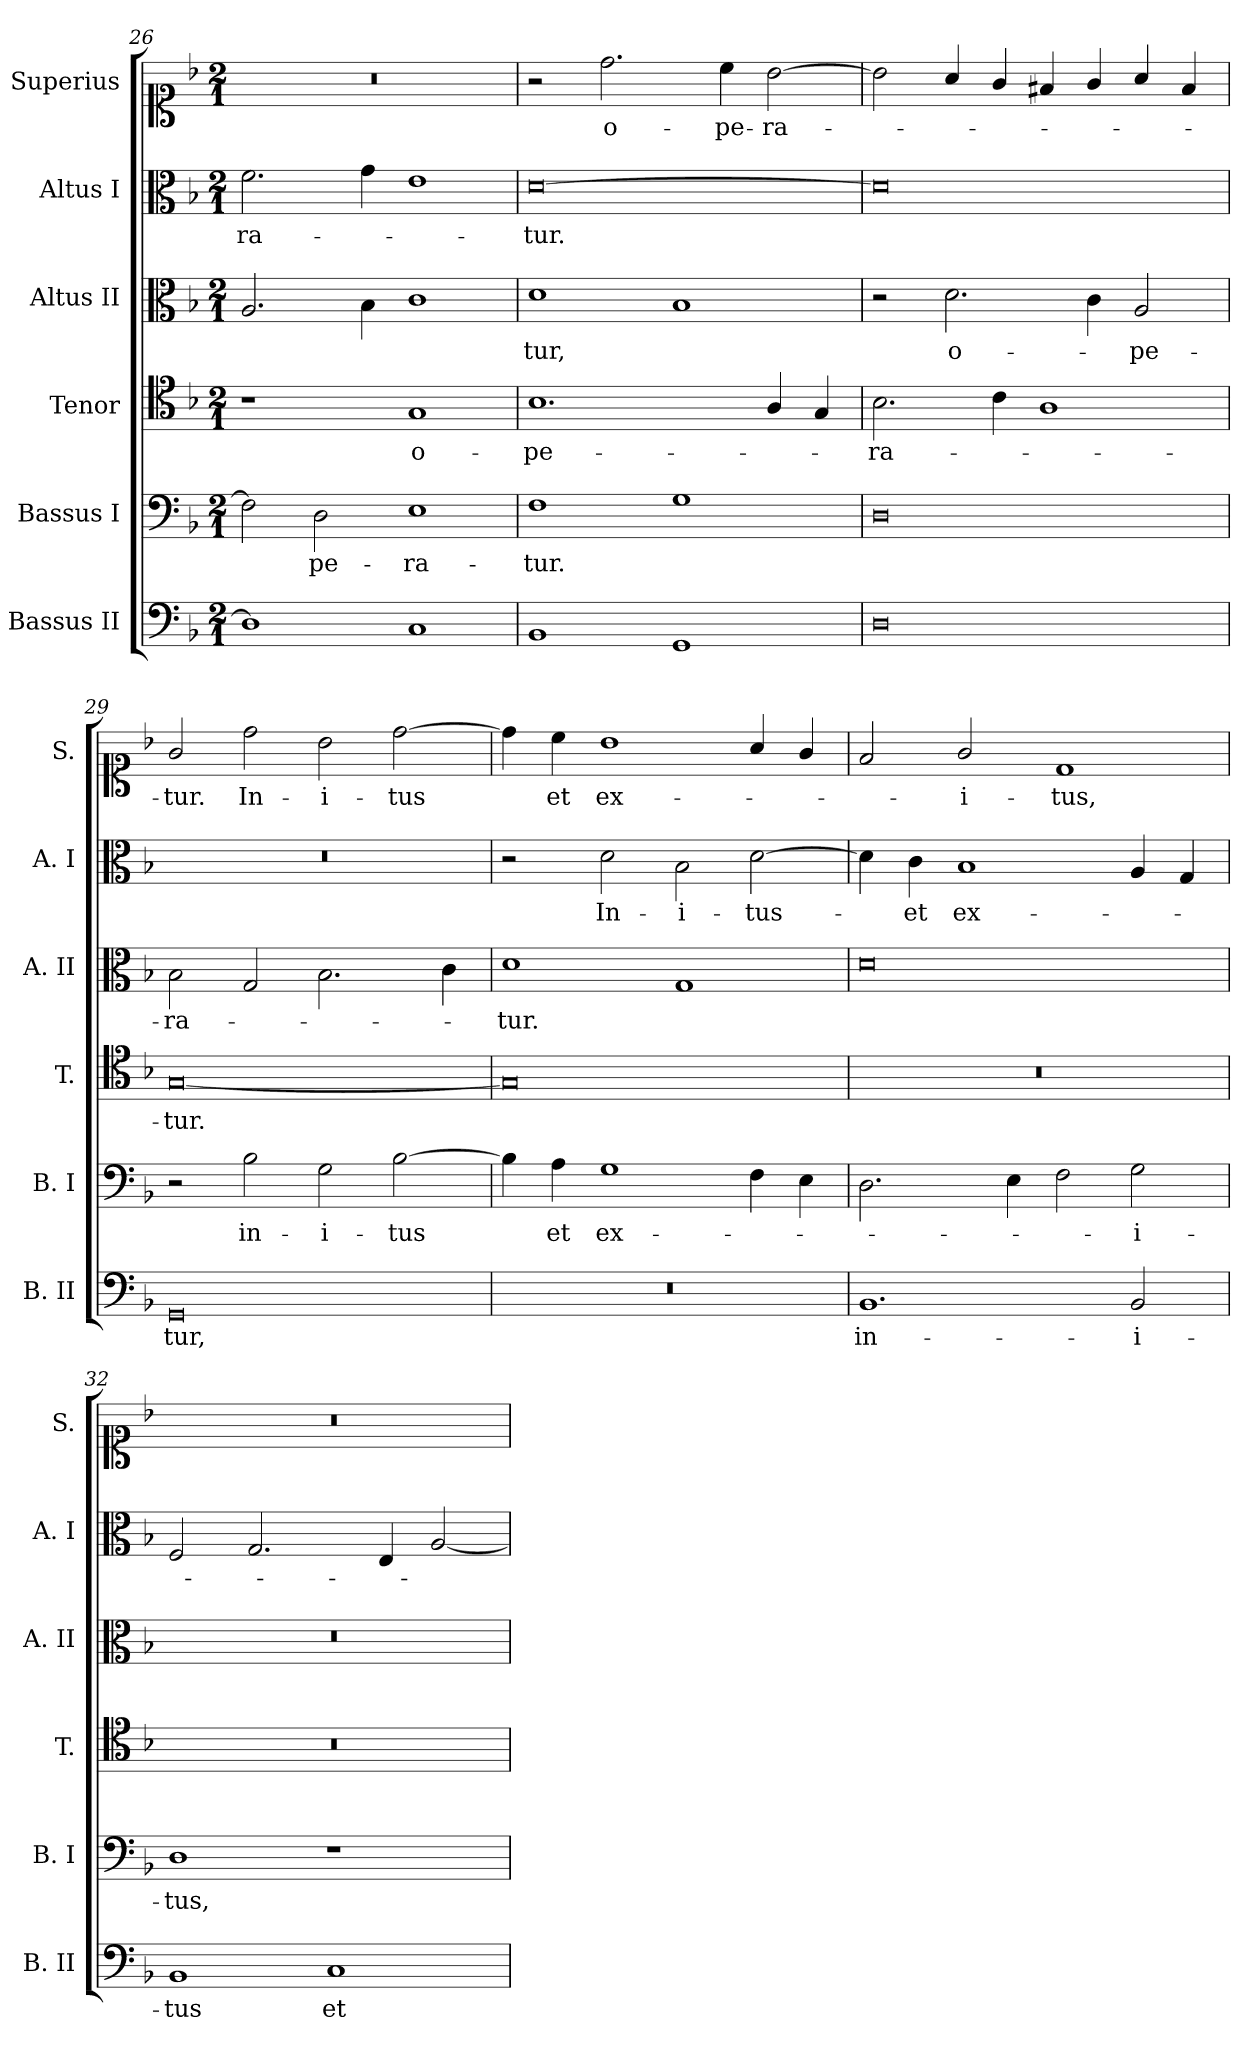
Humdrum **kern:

**kern	**text	**kern	**text	**kern	**text	**kern	**text	**kern	**text	**kern	**text
*part6	*part6	*part5	*part5	*part4	*part4	*part3	*part3	*part2	*part2	*part1	*part1
*staff6	*staff6	*staff5	*staff5	*staff4	*staff4	*staff3	*staff3	*staff2	*staff2	*staff1	*staff1
*I"Bassus II	*	*I"Bassus I	*	*I"Tenor	*	*I"Altus II	*	*I"Altus I	*	*I"Superius	*
*I'B. II	*	*I'B.  I	*	*I'T.	*	*I'A. II	*	*I'A. I	*	*I'S.	*
*clefF4	*	*clefF4	*	*clefC4	*	*clefC3	*	*clefC3	*	*clefC1	*
*k[b-]	*	*k[b-]	*	*k[b-]	*	*k[b-]	*	*k[b-]	*	*k[b-]	*
*F:	*	*F:	*	*F:	*	*F:	*	*F:	*	*F:	*
*M2/1	*	*M2/1	*	*M2/1	*	*M2/1	*	*M2/1	*	*M2/1	*
=26	=26	=26	=26	=26	=26	=26	=26	=26	=26	=26	=26
!	!	!	!	!	!	!	!	!	!LO:LY:b	!	!
1D]	.	2F\]	.	1r	.	2.A/	.	2.f\	-ra-	0r	.
!	!	!	!LO:LY:b	!	!	!	!	!	!	!	!
.	.	2D\	-pe-	.	.	.	.	.	.	.	.
.	.	.	.	.	.	4B-\	.	4g\	.	.	.
!	!	!	!LO:LY:b	!	!LO:LY:b	!	!	!	!	!	!
1C	.	1E	-ra-	1G	o-	1c	.	1e	.	.	.
=27	=27	=27	=27	=27	=27	=27	=27	=27	=27	=27	=27
!	!	!	!LO:LY:b	!	!LO:LY:b	!	!LO:LY:b	!	!LO:LY:b	!	!
1BB-	.	1F	-tur.	1.B-	-pe-	1d	-tur,	[0d	-tur.	2r	.
!	!	!	!	!	!	!	!	!	!	!	!LO:LY:b
.	.	.	.	.	.	.	.	.	.	2.dd\	o-
1GG	.	1G	.	.	.	1B-	.	.	.	.	.
!	!	!	!	!	!	!	!	!	!	!	!LO:LY:b
.	.	.	.	.	.	.	.	.	.	4cc\	-pe-
!	!	!	!	!	!	!	!	!	!	!	!LO:LY:b
.	.	.	.	4A/	.	.	.	.	.	[2b-\	-ra-
.	.	.	.	4G/	.	.	.	.	.	.	.
=28	=28	=28	=28	=28	=28	=28	=28	=28	=28	=28	=28
!	!	!	!	!	!LO:LY:b	!	!	!	!	!	!
0D	.	0D	.	2.B-\	-ra-	2r	.	0d]	.	2b-\]	.
!	!	!	!	!	!	!	!LO:LY:b	!	!	!	!
.	.	.	.	.	.	2.d\	o-	.	.	4a/	.
.	.	.	.	4c\	.	.	.	.	.	4g/	.
.	.	.	.	1A	.	.	.	.	.	4f#i/	.
.	.	.	.	.	.	4c\	.	.	.	4g/	.
!	!	!	!	!	!	!	!LO:LY:b	!	!	!	!
.	.	.	.	.	.	2A/	-pe-	.	.	4a/	.
.	.	.	.	.	.	.	.	.	.	4f#i/	.
=29	=29	=29	=29	=29	=29	=29	=29	=29	=29	=29	=29
!	!LO:LY:b	!	!	!	!LO:LY:b	!	!LO:LY:b	!	!	!	!LO:LY:b
0GG	-tur,	2r	.	[0G	-tur.	2B-\	-ra-	0r	.	2g/	-tur.
!	!	!	!LO:LY:b	!	!	!	!	!	!	!	!LO:LY:b
.	.	2B-\	in-	.	.	2G/	.	.	.	2dd\	In-
!	!	!	!LO:LY:b	!	!	!	!	!	!	!	!LO:LY:b
.	.	2G\	-i-	.	.	2.B-\	.	.	.	2b-\	-i-
!	!	!	!LO:LY:b	!	!	!	!	!	!	!	!LO:LY:b
.	.	[2B-\	-tus	.	.	.	.	.	.	[2dd\	-tus
.	.	.	.	.	.	4c\	.	.	.	.	.
=30	=30	=30	=30	=30	=30	=30	=30	=30	=30	=30	=30
!	!	!	!	!	!	!	!LO:LY:b	!	!	!	!
0r	.	4B-\]	.	0G]	.	1d	-tur.	2r	.	4dd\]	.
!	!	!	!LO:LY:b	!	!	!	!	!	!	!	!LO:LY:b
.	.	4A\	et	.	.	.	.	.	.	4cc\	et
!	!	!	!LO:LY:b	!	!	!	!	!	!LO:LY:b	!	!LO:LY:b
.	.	1G	ex-	.	.	.	.	2d\	In-	1b-	ex-
!	!	!	!	!	!	!	!	!	!LO:LY:b	!	!
.	.	.	.	.	.	1G	.	2B-\	-i-	.	.
!	!	!	!	!	!	!	!	!	!LO:LY:b	!	!
.	.	4F\	.	.	.	.	.	[2d\	-tus-	4a/	.
.	.	4E\	.	.	.	.	.	.	.	4g/	.
!!LO:LB:g=z
=31	=31	=31	=31	=31	=31	=31	=31	=31	=31	=31	=31
!	!LO:LY:b	!	!	!	!	!	!	!	!	!	!
1.BB-	in-	2.D\	.	0r	.	0d	.	4d\]	.	2f/	.
!	!	!	!	!	!	!	!	!	!LO:LY:b	!	!
.	.	.	.	.	.	.	.	4c\	-et	.	.
!	!	!	!	!	!	!	!	!	!LO:LY:b	!	!LO:LY:b
.	.	.	.	.	.	.	.	1B-	ex-	2g/	-i-
.	.	4E\	.	.	.	.	.	.	.	.	.
!	!	!	!	!	!	!	!	!	!	!	!LO:LY:b
.	.	2F\	.	.	.	.	.	.	.	1d	-tus,
!	!LO:LY:b	!	!LO:LY:b	!	!	!	!	!	!	!	!
2BB-/	-i-	2G\	-i-	.	.	.	.	4A/	.	.	.
.	.	.	.	.	.	.	.	4G/	.	.	.
=32	=32	=32	=32	=32	=32	=32	=32	=32	=32	=32	=32
!	!LO:LY:b	!	!LO:LY:b	!	!	!	!	!	!	!	!
1BB-	-tus	1D	-tus,	0r	.	0r	.	2F/	.	0r	.
.	.	.	.	.	.	.	.	2.G/	.	.	.
!	!LO:LY:b	!	!	!	!	!	!	!	!	!	!
1C	et	1r	.	.	.	.	.	.	.	.	.
.	.	.	.	.	.	.	.	4E/	.	.	.
.	.	.	.	.	.	.	.	[2A/	.	.	.
=	=	=	=	=	=	=	=	=	=	=	=
*-	*-	*-	*-	*-	*-	*-	*-	*-	*-	*-	*-
